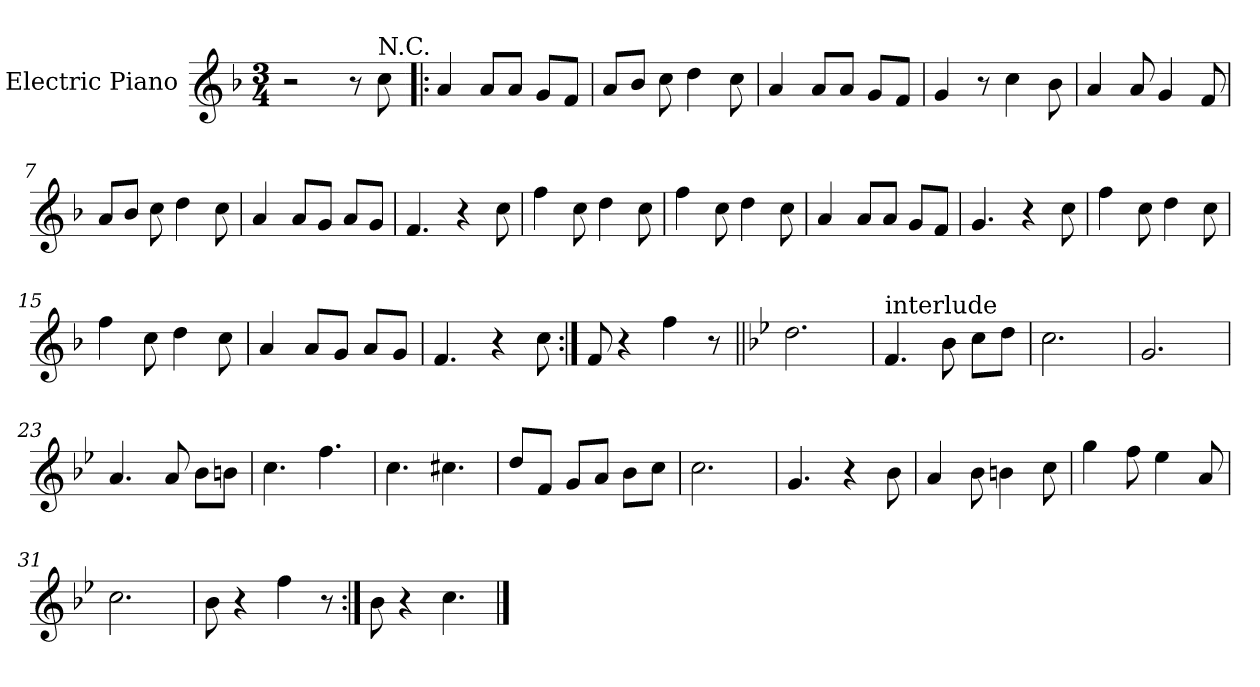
**kern
*part1
*staff1
*I"Electric Piano
*I'E.Pno
*clefG2
*k[b-]
*F:
*M3/4
=1
2r
8r
!LO:TX:a:t=N.C.
8cc\
=2!|:
4a/
8a/L
8a/J
8g/L
8f/J
=3
8a/L
8b-/J
8cc\
4dd\
8cc\
=4
4a/
8a/L
8a/J
8g/L
8f/J
=5
4g/
8r
4cc\
8b-\
!!LO:LB:g=z
=6
4a/
8a/
4g/
8f/
=7
8a/L
8b-/J
8cc\
4dd\
8cc\
=8
4a/
8a/L
8g/J
8a/L
8g/J
=9
4.f/
4r
8cc\
!!LO:LB:g=z
=10
4ff\
8cc\
4dd\
8cc\
=11
4ff\
8cc\
4dd\
8cc\
=12
4a/
8a/L
8a/J
8g/L
8f/J
=13
4.g/
4r
8cc\
!!LO:LB:g=z
=14
4ff\
8cc\
4dd\
8cc\
=15
4ff\
8cc\
4dd\
8cc\
=16
4a/
8a/L
8g/J
8a/L
8g/J
=17
4.f/
4r
8cc\
!!LO:LB:g=z
=18:|!
8f/
4r
4ff\
8r
=19||
*k[b-e-]
*B-:
2.dd\
=20
!LO:TX:a:t=interlude
4.f/
8b-\
8cc\L
8dd\J
=21
2.cc\
=22
2.g/
!!LO:LB:g=z
=23
4.a/
8a/
8b-\L
8bn\J
=24
4.cc\
4.ff\
=25
4.cc\
4.cc#X\
=26
8dd/L
8f/J
8g/L
8a/J
8b-\L
8cc\J
!!LO:LB:g=z
=27
2.cc\
=28
4.g/
4r
8b-\
=29
4a/
8b-\
4bn\
8cc\
=30
4gg\
8ff\
4ee-\
8a/
=31
2.cc\
=32
8b-\
4r
4ff\
8r
=33:|!
8b-\
4r
4.cc\
==
*-
